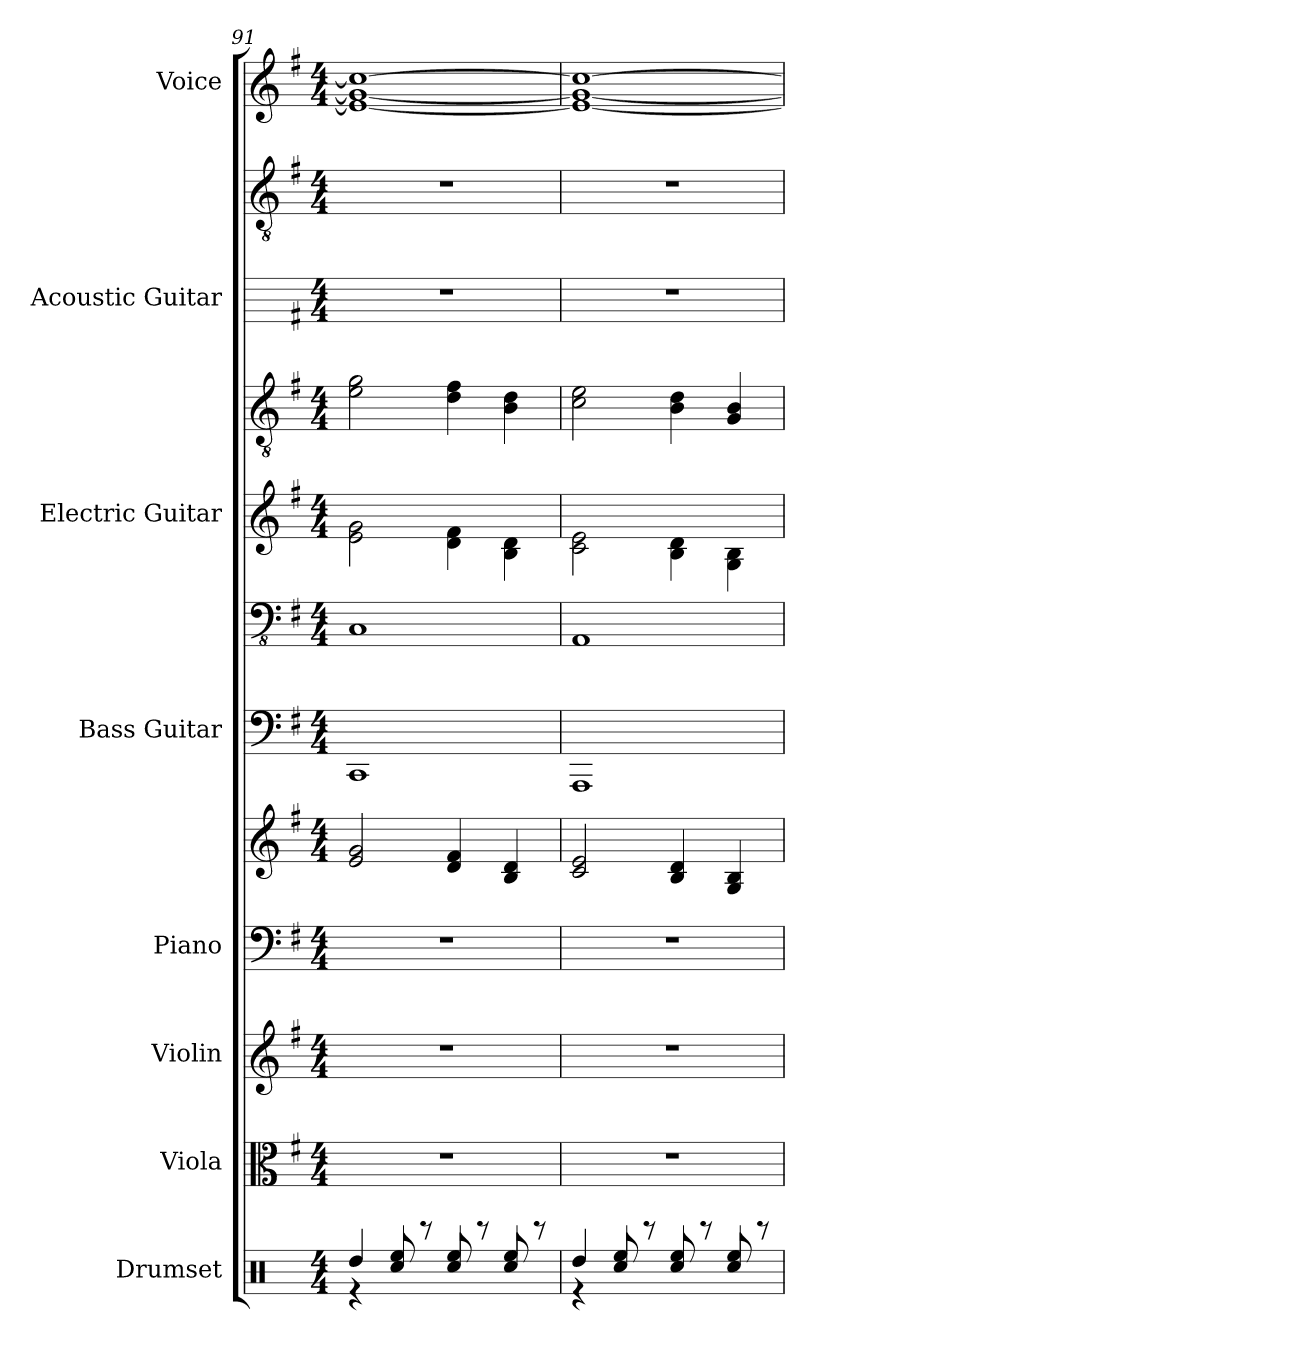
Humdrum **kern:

**kern	**kern	**kern	**kern	**kern	**kern	**kern	**kern	**kern	**kern	**kern	**kern
*part8	*part7	*part6	*part5	*part5	*part4	*part4	*part3	*part3	*part2	*part2	*part1
*staff12	*staff11	*staff10	*staff9	*staff8	*staff7	*staff6	*staff5	*staff4	*staff3	*staff2	*staff1
*I"Drumset	*I"Viola	*I"Violin	*I"Piano	*	*I"Bass Guitar	*	*I"Electric Guitar	*	*I"Acoustic Guitar	*	*I"Voice
*I'Drs.	*I'Vla.	*I'Vln.	*I'Pno.	*	*I'B. Guit.	*	*I'El. Guit.	*	*I'Guit.	*	*I'Vo.
*clefX	*clefC3	*clefG2	*clefF4	*clefG2	*	*clefFv4	*	*clefGv2	*	*clefGv2	*clefG2
*k[]	*k[f#]	*k[f#]	*k[f#]	*k[f#]	*k[f#]	*k[f#]	*k[f#]	*k[f#]	*k[f#]	*k[f#]	*k[f#]
*M4/4	*M4/4	*M4/4	*M4/4	*M4/4	*M4/4	*M4/4	*M4/4	*M4/4	*M4/4	*M4/4	*M4/4
=91	=91	=91	=91	=91	=91	=91	=91	=91	=91	=91	=91
*^	*	*	*	*	*	*	*	*	*	*	*
4Rdd/	4r	1r	1r	1r	2e/ 2g/	1CC	1CC	2e\ 2g\	2e\ 2g\	1r	1r	1e_ 1g_ 1cc_
8Rcc/	4Ree/	.	.	.	.	.	.	.	.	.	.	.
8r	.	.	.	.	.	.	.	.	.	.	.	.
8Rcc/	4Ree/	.	.	.	4d/ 4f#/	.	.	4d\ 4f#\	4d\ 4f#\	.	.	.
8r	.	.	.	.	.	.	.	.	.	.	.	.
8Rcc/	4Ree/	.	.	.	4B/ 4d/	.	.	4B\ 4d\	4B\ 4d\	.	.	.
8r	.	.	.	.	.	.	.	.	.	.	.	.
=92	=92	=92	=92	=92	=92	=92	=92	=92	=92	=92	=92	=92
4Rdd/	4r	1r	1r	1r	2c/ 2e/	1AAA	1AAA	2c\ 2e\	2c\ 2e\	1r	1r	1e_ 1g_ 1cc_
8Rcc/	4Ree/	.	.	.	.	.	.	.	.	.	.	.
8r	.	.	.	.	.	.	.	.	.	.	.	.
8Rcc/	4Ree/	.	.	.	4B/ 4d/	.	.	4B\ 4d\	4B\ 4d\	.	.	.
8r	.	.	.	.	.	.	.	.	.	.	.	.
8Rcc/	4Ree/	.	.	.	4G/ 4B/	.	.	4G\ 4B\	4G/ 4B/	.	.	.
8r	.	.	.	.	.	.	.	.	.	.	.	.
*v	*v	*	*	*	*	*	*	*	*	*	*	*
=	=	=	=	=	=	=	=	=	=	=	=
*-	*-	*-	*-	*-	*-	*-	*-	*-	*-	*-	*-
